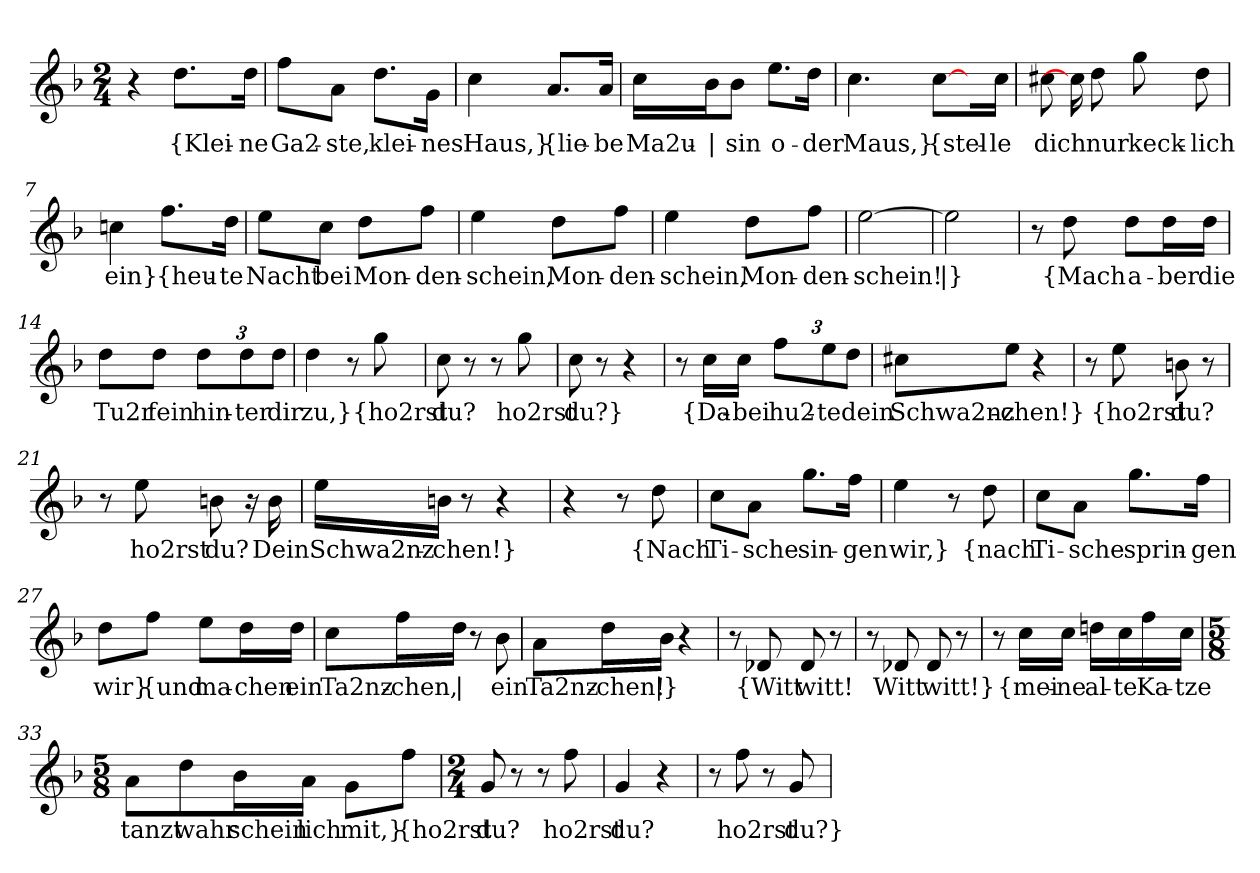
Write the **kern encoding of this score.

**kern	**text
*part1	*part1
*staff1	*staff1
*clefG2	*
*k[b-]	*
*M2/4	*
=1	=1
4r	.
!	!LO:LY:b
8.dd\L	{Klei-
!	!LO:LY:b
16dd\Jk	-ne
=2	=2
!	!LO:LY:b
8ff\L	Ga2-
!	!LO:LY:b
8a\J	-ste,
!	!LO:LY:b
8.dd\L	klei-
!	!LO:LY:b
16g\Jk	-nes
=3	=3
!	!LO:LY:b
4cc\	Haus,}
!	!LO:LY:b
8.a/L	{lie-
!	!LO:LY:b
16a/Jk	-be
=4	=4
!	!LO:LY:b
16cc\LL	Ma2u-
!	!LO:LY:b
16b-\J	|
!	!LO:LY:b
8b-\J	-sin
!	!LO:LY:b
8.ee\L	o-
!	!LO:LY:b
16dd\Jk	-der
=5	=5
!	!LO:LY:b
4.cc\	Maus,}
!	!LO:LY:b
[8cc\L	{stel-
16ryy	.
!	!LO:LY:b
16cc\Jk	-le
!!LO:LB:g=z
=6	=6
!	!LO:LY:b
8cc#X\L	dich
16cc\L]	.
!	!LO:LY:b
8dd\J	nur
!	!LO:LY:b
8gg\L	keck-
!	!LO:LY:b
8dd\J	-lich
=7	=7
!	!LO:LY:b
4ccn\	ein}
!	!LO:LY:b
8.ff\L	{heu-
!	!LO:LY:b
16dd\Jk	-te
=8	=8
!	!LO:LY:b
8ee\L	Nacht
!	!LO:LY:b
8cc\J	bei
!	!LO:LY:b
8dd\L	Mon-
!	!LO:LY:b
8ff\J	-den-
=9	=9
!	!LO:LY:b
4ee\	-schein,
!	!LO:LY:b
8dd\L	Mon-
!	!LO:LY:b
8ff\J	-den-
=10	=10
!	!LO:LY:b
4ee\	-schein,
!	!LO:LY:b
8dd\L	Mon-
!	!LO:LY:b
8ff\J	-den-
!!LO:LB:g=z
=11	=11
!	!LO:LY:b
[2ee\	-schein!
=12	=12
!	!LO:LY:b
2ee\]	|}
=13	=13
8r	.
!	!LO:LY:b
8dd\	{Mach
!	!LO:LY:b
8dd\L	a-
!	!LO:LY:b
16dd\L	-ber
!	!LO:LY:b
16dd\JJ	die
=14	=14
!	!LO:LY:b
8dd\L	Tu2r
!	!LO:LY:b
8dd\J	fein
*Xbrackettup	*
!	!LO:LY:b
12dd\L	hin-
!	!LO:LY:b
12dd\	-ter
!	!LO:LY:b
12dd\J	dir
=15	=15
!	!LO:LY:b
4dd\	zu,}
8r	.
!	!LO:LY:b
8gg\	{ho2rst
=16	=16
!	!LO:LY:b
8cc\	du?
8r	.
8r	.
!	!LO:LY:b
8gg\	ho2rst
=17	=17
!	!LO:LY:b
8cc\	du?}
8r	.
4r	.
!!LO:LB:g=z
=18	=18
8r	.
!	!LO:LY:b
16cc\LL	{Da-
!	!LO:LY:b
16cc\JJ	-bei
!	!LO:LY:b
12ff\L	hu2-
!	!LO:LY:b
12ee\	-te
!	!LO:LY:b
12dd\J	dein
=19	=19
!	!LO:LY:b
8cc#X\L	Schwa2nz-
!	!LO:LY:b
8ee\J	-chen!}
4r	.
=20	=20
8r	.
!	!LO:LY:b
8ee\	{ho2rst
!	!LO:LY:b
8bn\	du?
8r	.
=21	=21
8r	.
!	!LO:LY:b
8ee\	ho2rst
!	!LO:LY:b
8bn\	du?
16r	.
!	!LO:LY:b
16b\	Dein
=22	=22
!	!LO:LY:b
16ee\LL	Schwa2nz-
!	!LO:LY:b
16bn\JJ	-chen!}
8r	.
4r	.
=23	=23
4r	.
8r	.
!	!LO:LY:b
8dd\	{Nach
!!LO:LB:g=z
=24	=24
!	!LO:LY:b
8cc\L	Ti-
!	!LO:LY:b
8a\J	-sche
!	!LO:LY:b
8.gg\L	sin-
!	!LO:LY:b
16ff\Jk	-gen
=25	=25
!	!LO:LY:b
4ee\	wir,}
8r	.
!	!LO:LY:b
8dd\	{nach
=26	=26
!	!LO:LY:b
8cc\L	Ti-
!	!LO:LY:b
8a\J	-sche
!	!LO:LY:b
8.gg\L	sprin-
!	!LO:LY:b
16ff\Jk	-gen
=27	=27
!	!LO:LY:b
8dd\L	wir}
!	!LO:LY:b
8ff\J	{und
!	!LO:LY:b
8ee\L	ma-
!	!LO:LY:b
16dd\L	-chen
!	!LO:LY:b
16dd\JJ	ein
=28	=28
!	!LO:LY:b
8cc\L	Ta2nz-
!	!LO:LY:b
16ff\L	-chen,
!	!LO:LY:b
16dd\JJ	|
8r	.
!	!LO:LY:b
8b-\	ein
!!LO:LB:g=z
=29	=29
!	!LO:LY:b
8a\L	Ta2nz-
!	!LO:LY:b
16dd\L	-chen!
!	!LO:LY:b
16b-\JJ	|}
4r	.
=30	=30
8r	.
!	!LO:LY:b
8d-X/	{Witt
!	!LO:LY:b
8d-/	witt!
8r	.
=31	=31
8r	.
!	!LO:LY:b
8d-X/	Witt
!	!LO:LY:b
8d-/	witt!}
8r	.
=32	=32
8r	.
!	!LO:LY:b
16cc\LL	{mei-
!	!LO:LY:b
16cc\JJ	-ne
!	!LO:LY:b
16ddn\LL	al-
!	!LO:LY:b
16cc\	-te
!	!LO:LY:b
16ff\	Ka-
!	!LO:LY:b
16cc\JJ	-tze
!!LO:LB:g=z
=33	=33
*M5/8	*
!	!LO:LY:b
8a\L	tanzt
!	!LO:LY:b
8dd\	wahr
!	!LO:LY:b
16b-\L	schein
!	!LO:LY:b
16a\JJ	lich
!	!LO:LY:b
8g\L	mit,}
!	!LO:LY:b
8ff\J	{ho2rst
=34	=34
*M2/4	*
!	!LO:LY:b
8g/	du?
8r	.
8r	.
!	!LO:LY:b
8ff\	ho2rst
=35	=35
!	!LO:LY:b
4g/	du?
4r	.
=36	=36
8r	.
!	!LO:LY:b
8ff\	ho2rst
8r	.
!	!LO:LY:b
8g/	du?}
=	=
*-	*-
